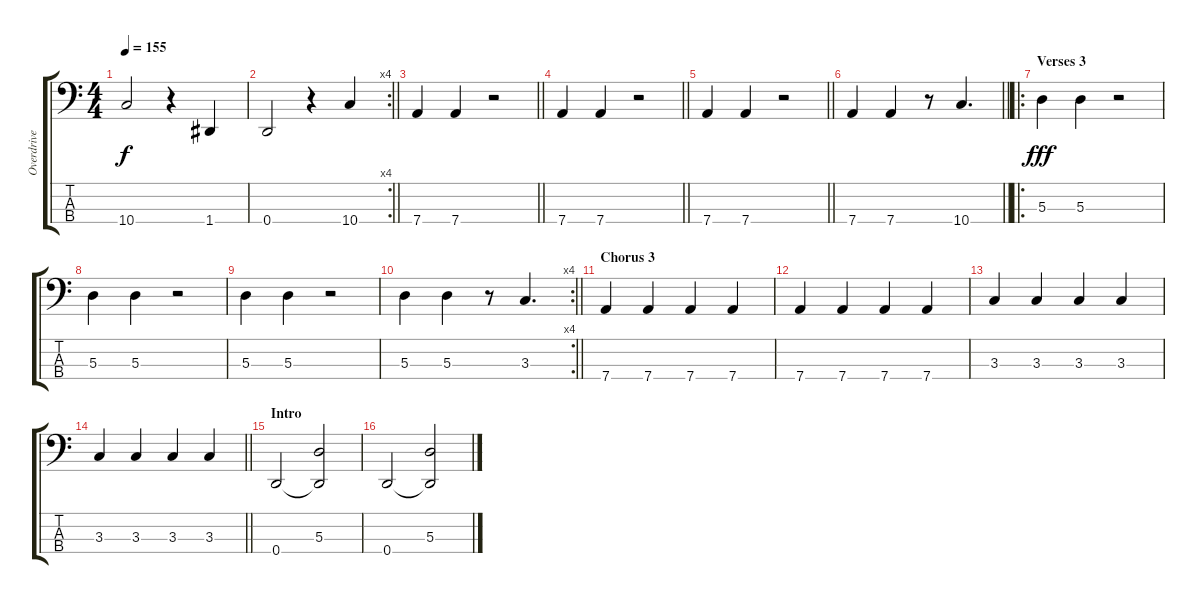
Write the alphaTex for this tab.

\track ("Overdrive Bass" "Overdrive ") {instrument distortionguitar}
\staff {score tabs}
\tuning (G2 D2 A1 D1) {hide}
\ts (4 4)
\tempo 155
\clef f4
\ks c
10.4.2{dy f} r.4 1.4.4 |
\rc 4
\barLineRight lightlight
0.4.2 r.4 10.4.4 |
\section ("" "")
\barLineRight lightlight
7.4.4 7.4.4 r.2 |
\barLineRight lightlight
7.4.4 7.4.4 r.2 |
\barLineRight lightlight
7.4.4 7.4.4 r.2 |
\barLineRight lightlight
7.4.4 7.4.4 r.8 10.4.4{d} |
\ro
\section ("" "Verses 3")
5.3.4{dy fff} 5.3.4 r.2 |
5.3.4 5.3.4 r.2 |
5.3.4 5.3.4 r.2 |
\rc 4
\barLineRight lightlight
5.3.4 5.3.4 r.8 3.3.4{d} |
\section ("" "Chorus 3")
7.4.4 7.4.4 7.4.4 7.4.4 |
7.4.4 7.4.4 7.4.4 7.4.4 |
3.3.4 3.3.4 3.3.4 3.3.4 |
\barLineRight lightlight
3.3.4 3.3.4 3.3.4 3.3.4 |
\section ("" "Intro")
0.4.2 (5.3 0.4{t}).2 |
0.4.2 (5.3 0.4{t}).2
